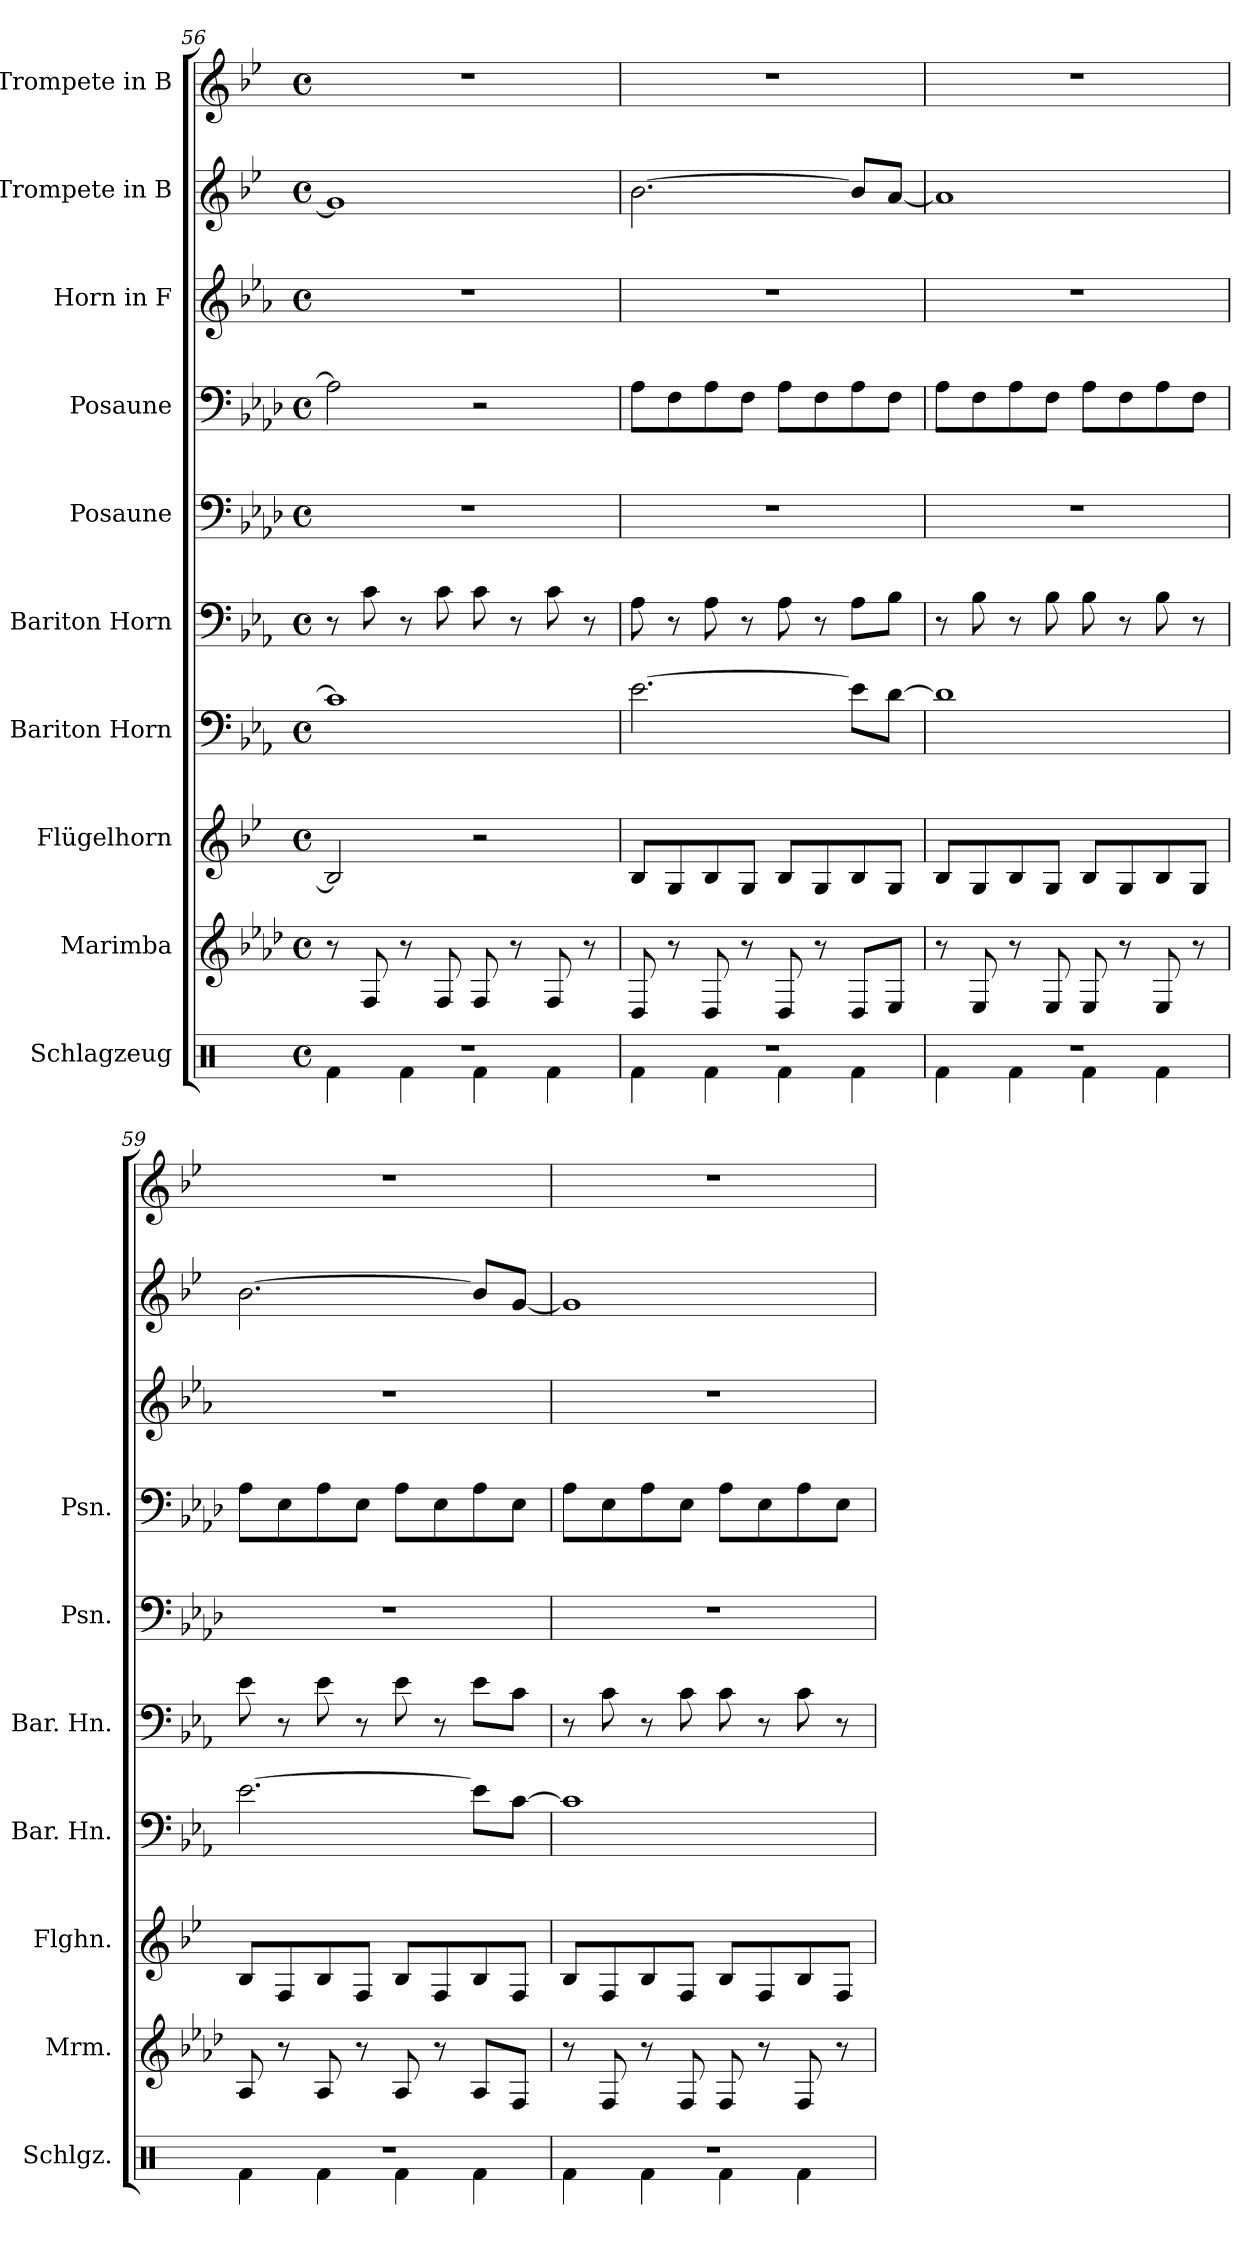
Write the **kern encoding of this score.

**kern	**kern	**kern	**kern	**kern	**kern	**kern	**kern	**kern	**kern
*part10	*part9	*part8	*part7	*part6	*part5	*part4	*part3	*part2	*part1
*staff10	*staff9	*staff8	*staff7	*staff6	*staff5	*staff4	*staff3	*staff2	*staff1
*I"Schlagzeug	*I"Marimba	*I"Flügelhorn	*I"Bariton Horn	*I"Bariton Horn	*I"Posaune	*I"Posaune	*I"Horn in F	*I"Trompete in B	*I"Trompete in B
*I'Schlgz.	*I'Mrm.	*I'Flghn.	*I'Bar. Hn.	*I'Bar. Hn.	*I'Psn.	*I'Psn.	*	*	*
*clefX	*clefG2	*clefG2	*clefF4	*clefF4	*clefF4	*clefF4	*clefG2	*clefG2	*clefG2
*	*	*ITrd1c2	*ITrd4c7	*ITrd4c7	*	*	*ITrd4c7	*ITrd1c2	*ITrd1c2
*k[]	*k[b-e-a-d-]	*k[b-e-a-d-]	*k[b-e-a-d-]	*k[b-e-a-d-]	*k[b-e-a-d-]	*k[b-e-a-d-]	*k[b-e-a-d-]	*k[b-e-a-d-]	*k[b-e-a-d-]
*M4/4	*M4/4	*M4/4	*M4/4	*M4/4	*M4/4	*M4/4	*M4/4	*M4/4	*M4/4
*met(c)	*met(c)	*met(c)	*met(c)	*met(c)	*met(c)	*met(c)	*met(c)	*met(c)	*met(c)
=56	=56	=56	=56	=56	=56	=56	=56	=56	=56
*^	*	*	*	*	*	*	*	*	*
1r	4Rf\	8r	2A-/]	1F]	8r	1r	2A-\]	1r	1f]	1r
.	.	8F/	.	.	8F\	.	.	.	.	.
.	4Rf\	8r	.	.	8r	.	.	.	.	.
.	.	8F/	.	.	8F\	.	.	.	.	.
.	4Rf\	8F/	2r	.	8F\	.	2r	.	.	.
.	.	8r	.	.	8r	.	.	.	.	.
.	4Rf\	8F/	.	.	8F\	.	.	.	.	.
.	.	8r	.	.	8r	.	.	.	.	.
=57	=57	=57	=57	=57	=57	=57	=57	=57	=57	=57
1r	4Rf\	8D-/	8A-/L	[2.A-\	8D-\	1r	8A-\L	1r	[2.a-\	1r
.	.	8r	8F/	.	8r	.	8F\	.	.	.
.	4Rf\	8D-/	8A-/	.	8D-\	.	8A-\	.	.	.
.	.	8r	8F/J	.	8r	.	8F\J	.	.	.
.	4Rf\	8D-/	8A-/L	.	8D-\	.	8A-\L	.	.	.
.	.	8r	8F/	.	8r	.	8F\	.	.	.
.	4Rf\	8D-/L	8A-/	8A-\L]	8D-\L	.	8A-\	.	8a-/L]	.
.	.	8E-/J	8F/J	[8G\J	8E-\J	.	8F\J	.	[8g/J	.
!!LO:PB:g=z
=58	=58	=58	=58	=58	=58	=58	=58	=58	=58	=58
1r	4Rf\	8r	8A-/L	1G]	8r	1r	8A-\L	1r	1g]	1r
.	.	8E-/	8F/	.	8E-\	.	8F\	.	.	.
.	4Rf\	8r	8A-/	.	8r	.	8A-\	.	.	.
.	.	8E-/	8F/J	.	8E-\	.	8F\J	.	.	.
.	4Rf\	8E-/	8A-/L	.	8E-\	.	8A-\L	.	.	.
.	.	8r	8F/	.	8r	.	8F\	.	.	.
.	4Rf\	8E-/	8A-/	.	8E-\	.	8A-\	.	.	.
.	.	8r	8F/J	.	8r	.	8F\J	.	.	.
=59	=59	=59	=59	=59	=59	=59	=59	=59	=59	=59
1r	4Rf\	8A-/	8A-/L	[2.A-\	8A-\	1r	8A-\L	1r	[2.a-\	1r
.	.	8r	8E-/	.	8r	.	8E-\	.	.	.
.	4Rf\	8A-/	8A-/	.	8A-\	.	8A-\	.	.	.
.	.	8r	8E-/J	.	8r	.	8E-\J	.	.	.
.	4Rf\	8A-/	8A-/L	.	8A-\	.	8A-\L	.	.	.
.	.	8r	8E-/	.	8r	.	8E-\	.	.	.
.	4Rf\	8A-/L	8A-/	8A-\L]	8A-\L	.	8A-\	.	8a-/L]	.
.	.	8F/J	8E-/J	[8F\J	8F\J	.	8E-\J	.	[8f/J	.
=60	=60	=60	=60	=60	=60	=60	=60	=60	=60	=60
1r	4Rf\	8r	8A-/L	1F]	8r	1r	8A-\L	1r	1f]	1r
.	.	8F/	8E-/	.	8F\	.	8E-\	.	.	.
.	4Rf\	8r	8A-/	.	8r	.	8A-\	.	.	.
.	.	8F/	8E-/J	.	8F\	.	8E-\J	.	.	.
.	4Rf\	8F/	8A-/L	.	8F\	.	8A-\L	.	.	.
.	.	8r	8E-/	.	8r	.	8E-\	.	.	.
.	4Rf\	8F/	8A-/	.	8F\	.	8A-\	.	.	.
.	.	8r	8E-/J	.	8r	.	8E-\J	.	.	.
*v	*v	*	*	*	*	*	*	*	*	*
=	=	=	=	=	=	=	=	=	=
*-	*-	*-	*-	*-	*-	*-	*-	*-	*-
